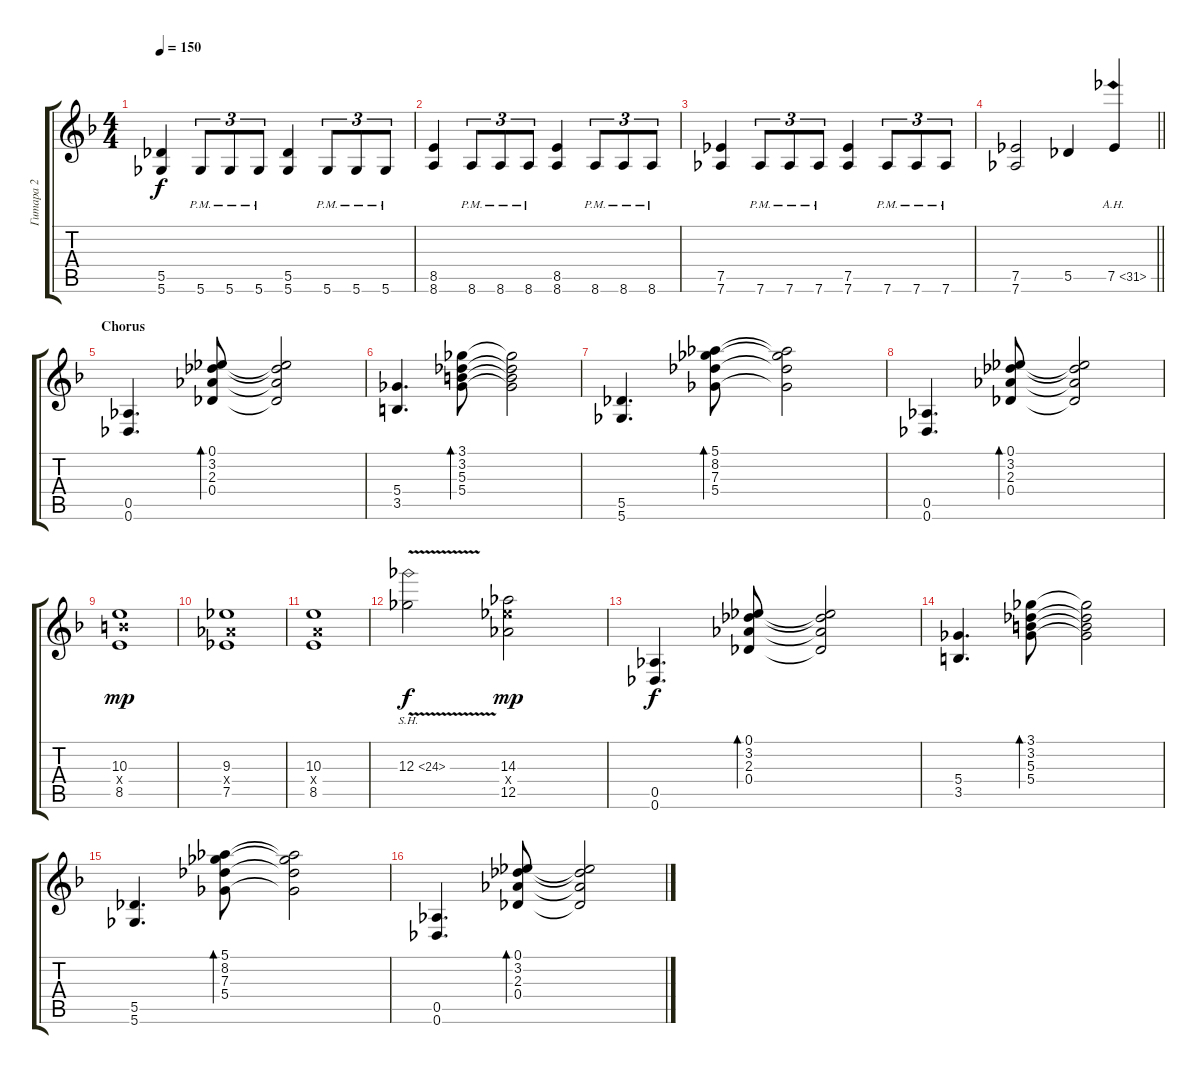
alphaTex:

\track ("Гитара 2" "Гитара 2") {instrument distortionguitar}
\staff {score tabs}
\tuning (Eb4 Bb3 Gb3 Db3 Ab2 Db2) {hide}
\ts (4 4)
\tempo 150
\clef g2
\ks dminor
(5.5 5.6).4{dy f} 5.6{pm}.8{tu (3 2)} 5.6{pm}.8{tu (3 2)} 5.6{pm}.8{tu (3 2)} (5.5 5.6).4 5.6{pm}.8{tu (3 2)} 5.6{pm}.8{tu (3 2)} 5.6{pm}.8{tu (3 2)} |
(8.5 8.6).4 8.6{pm}.8{tu (3 2)} 8.6{pm}.8{tu (3 2)} 8.6{pm}.8{tu (3 2)} (8.5 8.6).4 8.6{pm}.8{tu (3 2)} 8.6{pm}.8{tu (3 2)} 8.6{pm}.8{tu (3 2)} |
(7.5 7.6).4 7.6{pm}.8{tu (3 2)} 7.6{pm}.8{tu (3 2)} 7.6{pm}.8{tu (3 2)} (7.5 7.6).4 7.6{pm}.8{tu (3 2)} 7.6{pm}.8{tu (3 2)} 7.6{pm}.8{tu (3 2)} |
\barLineRight lightlight
(7.5 7.6).2 5.5.4 7.5{ah 24}.4 |
\section ("" "Chorus")
(0.5 0.6).4{d} (0.1 3.2 2.3 0.4).8{bd 60} (0.1{t} 3.2{t} 2.3{t} 0.4{t}).2 |
(5.4 3.5).4{d} (3.1 3.2 5.3 5.4).8{bd 480} (3.1{t} 3.2{t} 5.3{t} 5.4{t}).2 |
(5.5 5.6).4{d} (5.1 8.2 7.3 5.4).8{bd 480} (5.1{t} 8.2{t} 7.3{t} 5.4{t}).2 |
(0.5 0.6).4{d} (0.1 3.2 2.3 0.4).8{bd 60} (0.1{t} 3.2{t} 2.3{t} 0.4{t}).2 |
(10.3 10.4{x} 8.5).1{dy mp} |
(9.3 7.4{x} 7.5).1 |
(10.3 8.4{x} 8.5).1 |
12.3{sh 12 v}.2{dy f} (14.3 14.4{x} 12.5).2{dy mp} |
(0.5 0.6).4{d dy f} (0.1 3.2 2.3 0.4).8{bd 60} (0.1{t} 3.2{t} 2.3{t} 0.4{t}).2 |
(5.4 3.5).4{d} (3.1 3.2 5.3 5.4).8{bd 480} (3.1{t} 3.2{t} 5.3{t} 5.4{t}).2 |
(5.5 5.6).4{d} (5.1 8.2 7.3 5.4).8{bd 480} (5.1{t} 8.2{t} 7.3{t} 5.4{t}).2 |
(0.5 0.6).4{d} (0.1 3.2 2.3 0.4).8{bd 60} (0.1{t} 3.2{t} 2.3{t} 0.4{t}).2
